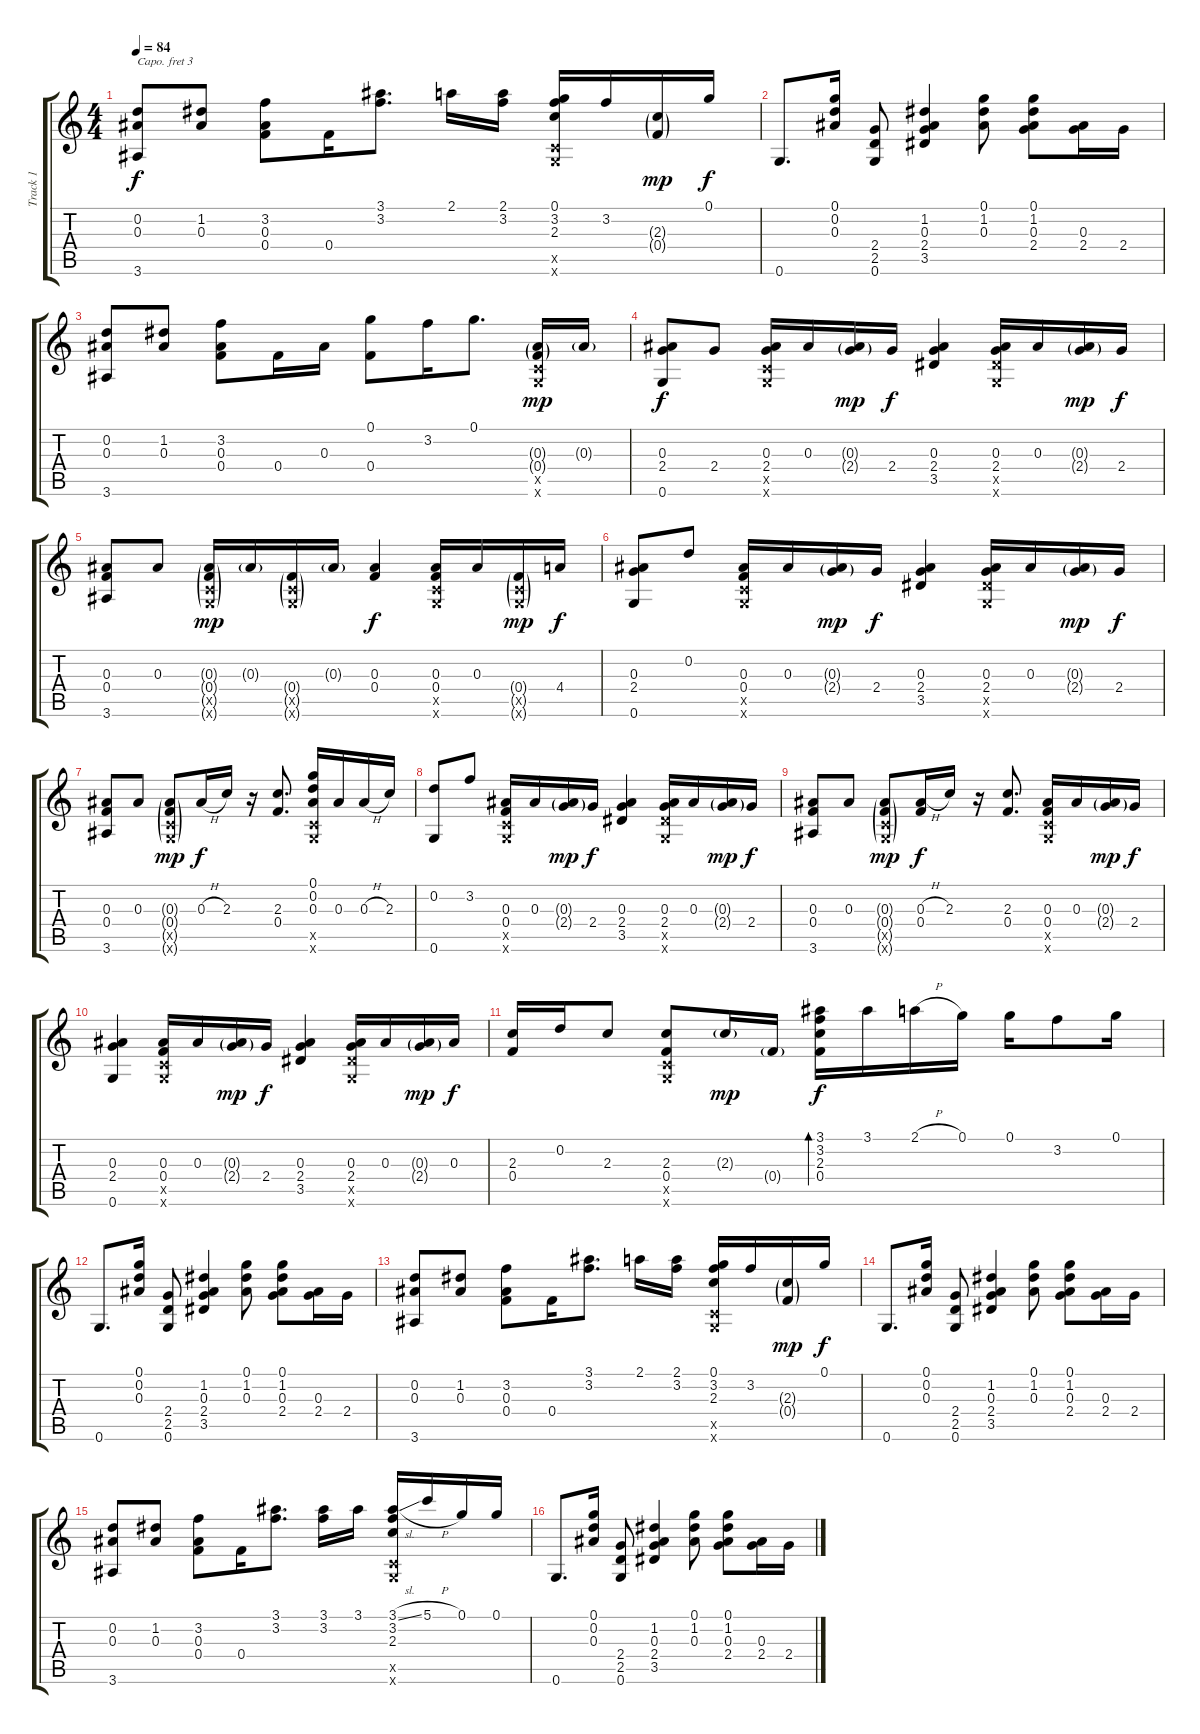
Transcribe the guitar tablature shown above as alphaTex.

\track ("Track 1" "Track 1") {instrument acousticguitarsteel}
\staff {score tabs}
\capo 3
\tuning (E4 B3 G3 D3 A2 E2) {hide}
\ts (4 4)
\tempo 84
\clef g2
\ks c
(0.2 0.3 3.6).8{dy f} (1.2 0.3).8 (3.2 0.3 0.4).8 0.4.16 (3.1 3.2).8{d} 2.1.16 (2.1 3.2).16 (0.1 3.2 2.3 0.5{x} 0.6{x}).16 3.2.16 (2.3{g} 0.4{g}).16{dy mp} 0.1.16{dy f} |
0.6.8{d} (0.1 0.2 0.3).16 (2.4 2.5 0.6).8 (1.2 0.3 2.4 3.5).4 (0.1 1.2 0.3).8 (0.1 1.2 0.3 2.4).8 (0.3 2.4).16 2.4.16 |
(0.2 0.3 3.6).8 (1.2 0.3).8 (3.2 0.3 0.4).8 0.4.16 0.3.16 (0.1 0.4).8 3.2.16 0.1.8{d} (0.3{g} 0.4{g} 0.5{x} 0.6{x}).16{dy mp} 0.3{g}.16 |
(0.3 2.4 0.6).8{dy f} 2.4.8 (0.3 2.4 0.5{x} 0.6{x}).16 0.3.16 (0.3{g} 2.4{g}).16{dy mp} 2.4.16{dy f} (0.3 2.4 3.5).4 (0.3 2.4 3.5{x} 0.6{x}).16 0.3.16 (0.3{g} 2.4{g}).16{dy mp} 2.4.16{dy f} |
(0.3 0.4 3.6).8 0.3.8 (0.3{g} 0.4{g} 0.5{g x} 0.6{g x}).16{dy mp} 0.3{g}.16 (0.4{g} 0.5{g x} 0.6{g x}).16 0.3{g}.16 (0.3 0.4).4{dy f} (0.3 0.4 0.5{x} 0.6{x}).16 0.3.16 (0.4{g} 0.5{g x} 0.6{g x}).16{dy mp} 4.4.16{dy f} |
(0.3 2.4 0.6).8 0.2.8 (0.3 0.4 0.5{x} 0.6{x}).16 0.3.16 (0.3{g} 2.4{g}).16{dy mp} 2.4.16{dy f} (0.3 2.4 3.5).4 (0.3 2.4 3.5{x} 0.6{x}).16 0.3.16 (0.3{g} 2.4{g}).16{dy mp} 2.4.16{dy f} |
(0.3 0.4 3.6).8 0.3.8 (0.3{g} 0.4{g} 0.5{g x} 0.6{g x}).8{dy mp} 0.3{h}.16{dy f} 2.3.16 r.16 (2.3 0.4).8{d} (0.1 0.2 0.3 0.5{x} 0.6{x}).16 0.3.16 0.3{h}.16 2.3.16 |
(0.2 0.6).8 3.2.8 (0.3 0.4 0.5{x} 0.6{x}).16 0.3.16 (0.3{g} 2.4{g}).16{dy mp} 2.4.16{dy f} (0.3 2.4 3.5).4 (0.3 2.4 3.5{x} 0.6{x}).16 0.3.16 (0.3{g} 2.4{g}).16{dy mp} 2.4.16{dy f} |
(0.3 0.4 3.6).8 0.3.8 (0.3{g} 0.4{g} 0.5{g x} 0.6{g x}).8{dy mp} (0.3{h} 0.4).16{dy f} 2.3.16 r.16 (2.3 0.4).8{d} (0.3 0.4 0.5{x} 0.6{x}).16 0.3.16 (0.3{g} 2.4{g}).16{dy mp} 2.4.16{dy f} |
(0.3 2.4 0.6).4 (0.3 0.4 0.5{x} 0.6{x}).16 0.3.16 (0.3{g} 2.4{g}).16{dy mp} 2.4.16{dy f} (0.3 2.4 3.5).4 (0.3 2.4 3.5{x} 0.6{x}).16 0.3.16 (0.3{g} 2.4{g}).16{dy mp} 0.3.16{dy f} |
(2.3 0.4).16 0.2.16 2.3.8 (2.3 0.4 0.5{x} 0.6{x}).8 2.3{g}.16{dy mp} 0.4{g}.16 (3.1 3.2 2.3 0.4).16{bd 60 dy f} 3.1.16 2.1{h}.16 0.1.16 0.1.16 3.2.8 0.1.16 |
0.6.8{d} (0.1 0.2 0.3).16 (2.4 2.5 0.6).8 (1.2 0.3 2.4 3.5).4 (0.1 1.2 0.3).8 (0.1 1.2 0.3 2.4).8 (0.3 2.4).16 2.4.16 |
(0.2 0.3 3.6).8 (1.2 0.3).8 (3.2 0.3 0.4).8 0.4.16 (3.1 3.2).8{d} 2.1.16 (2.1 3.2).16 (0.1 3.2 2.3 0.5{x} 0.6{x}).16 3.2.16 (2.3{g} 0.4{g}).16{dy mp} 0.1.16{dy f} |
0.6.8{d} (0.1 0.2 0.3).16 (2.4 2.5 0.6).8 (1.2 0.3 2.4 3.5).4 (0.1 1.2 0.3).8 (0.1 1.2 0.3 2.4).8 (0.3 2.4).16 2.4.16 |
(0.2 0.3 3.6).8 (1.2 0.3).8 (3.2 0.3 0.4).8 0.4.16 (3.1 3.2).8{d} (3.1 3.2).16 3.1.16 (3.1{sl} 3.2 2.3 0.5{x} 0.6{x}).16 5.1{h}.16 0.1.16 0.1.16 |
0.6.8{d} (0.1 0.2 0.3).16 (2.4 2.5 0.6).8 (1.2 0.3 2.4 3.5).4 (0.1 1.2 0.3).8 (0.1 1.2 0.3 2.4).8 (0.3 2.4).16 2.4.16
